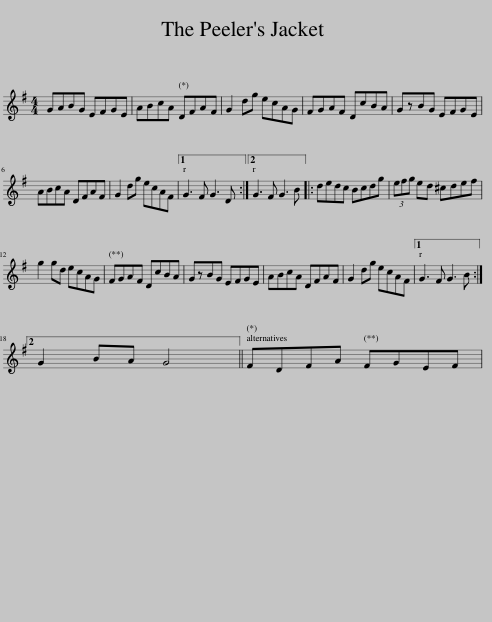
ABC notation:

X:1
L:1/8
M:4/4
I:linebreak $
K:G
V:1 treble
V:1
 GABG EFGE | ABcA DFAF | G2 dg ecAG | FGAF DcBA | GzBG EFGE |$ %5
 ABcA DFAF | G2 dg ecAF |1 G3 F G3 D :|2 G3 F G3 B |: dedc Bcdg | %10
 (3efg ed ^cdef |$ g2 gd ecAG | FGAF DcBA | GzBG EFGE | ABcA DFAF | %15
 G2 dg ecAF |1 G3 F G3 B :|2$ G2 BA G4 || FDFA FGEF | %19
